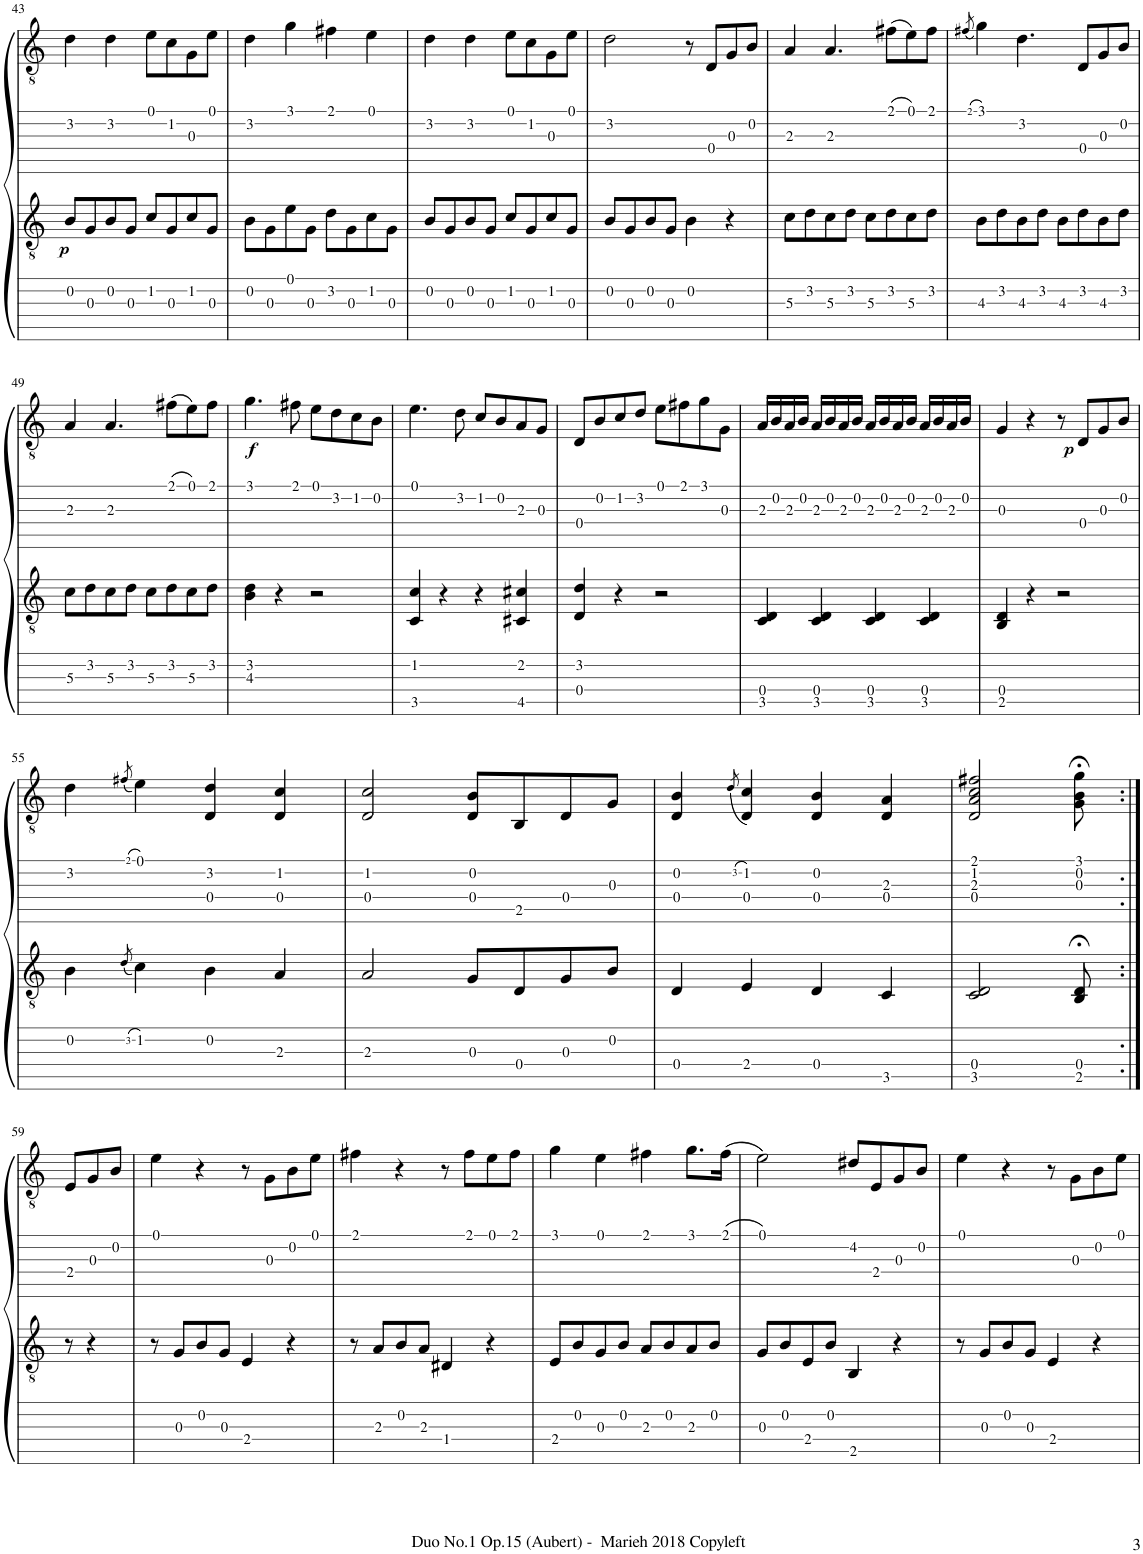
**kern	**kern	**kern	**kern
*part4	*part3	*part2	*part1
*staff4	*staff3	*staff2	*staff1
*I"Guitare classique [Tablature]	*I"Guitare classique	*I"Guitare classique [Tablature]	*I"Guitare classique
!!LO:PB:g=z
*	*clefGv2	*	*clefGv2
*k[]	*k[]	*k[]	*k[]
*M2/2	*M2/2	*M2/2	*M2/2
*met(c|)	*met(c|)	*met(c|)	*met(c|)
=43	=43	=43	=43
8BL	8B/L	4d	4d\
8G	8G/	.	.
8B	8B/	4d	4d\
8GJ	8G/J	.	.
8cL	8c/L	8eL	8e\L
8G	8G/	8c	8c\
8c	8c/	8G	8G\
8GJ	8G/J	8eJ	8e\J
=44	=44	=44	=44
8BL	8B\L	4d	4d\
8G	8G\	.	.
8e	8e\	4g	4g\
8GJ	8G\J	.	.
8dL	8d\L	4f#X	4f#X\
8G	8G\	.	.
8c	8c\	4e	4e\
8GJ	8G\J	.	.
=45	=45	=45	=45
8BL	8B/L	4d	4d\
8G	8G/	.	.
8B	8B/	4d	4d\
8GJ	8G/J	.	.
8cL	8c/L	8eL	8e\L
8G	8G/	8c	8c\
8c	8c/	8G	8G\
8GJ	8G/J	8eJ	8e\J
=46	=46	=46	=46
8BL	8B/L	2d	2d\
8G	8G/	.	.
8B	8B/	.	.
8GJ	8G/J	.	.
4B	4B\	8r	8r
.	.	8DL	8D/L
4r	4r	8G	8G/
.	.	8BJ	8B/J
=47	=47	=47	=47
8cL	8c\L	4A	4A/
8d	8d\	.	.
8c	8c\	4.A	4.A/
8dJ	8d\J	.	.
8cL	8c\L	.	.
8d	8d\	(8f#XL	(8f#X\L
8c	8c\	8e)	8e\)
8dJ	8d\J	8f#J	8f#\J
=48	=48	=48	=48
.	.	(qf#X	(8qf#X/
8BL	8B\L	4g)	4g\)
8d	8d\	.	.
8B	8B\	4.d	4.d\
8dJ	8d\J	.	.
8BL	8B\L	.	.
8d	8d\	8DL	8D/L
8B	8B\	8G	8G/
8dJ	8d\J	8BJ	8B/J
!!LO:LB:g=z
=49	=49	=49	=49
8cL	8c\L	4A	4A/
8d	8d\	.	.
8c	8c\	4.A	4.A/
8dJ	8d\J	.	.
8cL	8c\L	.	.
8d	8d\	(8f#XL	(8f#X\L
8c	8c\	8e)	8e\)
8dJ	8d\J	8f#J	8f#\J
=50	=50	=50	=50
4B 4d	4B\ 4d\	4.g	4.g\
4r	4r	.	.
.	.	8f#X	8f#X\
2r	2r	8eL	8e\L
.	.	8d	8d\
.	.	8c	8c\
.	.	8BJ	8B\J
=51	=51	=51	=51
4C 4c	4C/ 4c/	4.e	4.e\
4r	4r	.	.
.	.	8d	8d\
4r	4r	8cL	8c/L
.	.	8B	8B/
4C#X 4c#X	4C#X/ 4c#X/	8A	8A/
.	.	8GJ	8G/J
=52	=52	=52	=52
4D 4d	4D/ 4d/	8DL	8D/L
.	.	8B	8B/
4r	4r	8c	8c/
.	.	8dJ	8d/J
2r	2r	8eL	8e\L
.	.	8f#X	8f#X\
.	.	8g	8g\
.	.	8GJ	8G\J
=53	=53	=53	=53
4C 4D	4C/ 4D/	16ALL	16A/LL
.	.	16B	16B/
.	.	16A	16A/
.	.	16B	16B/JJ
4C 4D	4C/ 4D/	16A	16A/LL
.	.	16B	16B/
.	.	16A	16A/
.	.	16BJJ	16B/JJ
4C 4D	4C/ 4D/	16ALL	16A/LL
.	.	16B	16B/
.	.	16A	16A/
.	.	16B	16B/JJ
4C 4D	4C/ 4D/	16A	16A/LL
.	.	16B	16B/
.	.	16A	16A/
.	.	16BJJ	16B/JJ
=54	=54	=54	=54
4BB 4D	4BB/ 4D/	4G	4G/
4r	4r	4r	4r
2r	2r	8r	8r
.	.	8DL	8D/L
.	.	8G	8G/
.	.	8BJ	8B/J
!!LO:LB:g=z
=55	=55	=55	=55
4B	4B\	4d	4d\
(qd	(8qd/	(qf#X	(8qf#X/
4c)	4c\)	4e)	4e\)
4B	4B\	4D 4d	4D/ 4d/
4A	4A/	4D 4c	4D/ 4c/
=56	=56	=56	=56
2A	2A/	2D 2c	2D/ 2c/
8GL	8G/L	8D\ 8B\L	8D/ 8B/L
8D	8D/	8BB	8BB/
8G	8G/	8D	8D/
8BJ	8B/J	8GJ	8G/J
=57	=57	=57	=57
4D	4D/	4D 4B	4D/ 4B/
.	.	(qd	(8qd/
4E	4E/	4D 4c)	4D/ 4c/)
4D	4D/	4D 4B	4D/ 4B/
4C	4C/	4D 4A	4D/ 4A/
=58	=58	=58	=58
2C 2D	2C/ 2D/	2D 2A 2c 2f#X	2D/ 2A/ 2c/ 2f#X/
8BB 8D	8BB/;< 8D/;<	8G 8B 8g	8G\;< 8B\;< 8g\;<
!!LO:LB:g=z
=59:|!	=59:|!	=59:|!	=59:|!
8r	8r	8EL	8E/L
4r	4r	8G	8G/
.	.	8BJ	8B/J
=60	=60	=60	=60
8r	8r	4e	4e\
8GL	8G/L	.	.
8B	8B/	4r	4r
8GJ	8G/J	.	.
4E	4E/	8r	8r
.	.	8GL	8G\L
4r	4r	8B	8B\
.	.	8eJ	8e\J
=61	=61	=61	=61
8r	8r	4f#X	4f#X\
8AL	8A/L	.	.
8B	8B/	4r	4r
8AJ	8A/J	.	.
4D#X	4D#X/	8r	8r
.	.	8f#L	8f#\L
4r	4r	8e	8e\
.	.	8f#J	8f#\J
=62	=62	=62	=62
8EL	8E/L	4g	4g\
8B	8B/	.	.
8G	8G/	4e	4e\
8BJ	8B/J	.	.
8AL	8A/L	4f#X	4f#X\
8B	8B/	.	.
8A	8A/	8.gL	8.g\L
8BJ	8B/J	.	.
.	.	(16f#Jk	(16f#\Jk
=63	=63	=63	=63
8GL	8G/L	2e)	2e\)
8B	8B/	.	.
8E	8E/	.	.
8BJ	8B/J	.	.
4BB	4BB/	8d#XL	8d#X/L
.	.	8E	8E/
4r	4r	8G	8G/
.	.	8BJ	8B/J
=64	=64	=64	=64
8r	8r	4e	4e\
8GL	8G/L	.	.
8B	8B/	4r	4r
8GJ	8G/J	.	.
4E	4E/	8r	8r
.	.	8GL	8G\L
4r	4r	8B	8B\
.	.	8eJ	8e\J
=	=	=	=
*-	*-	*-	*-
